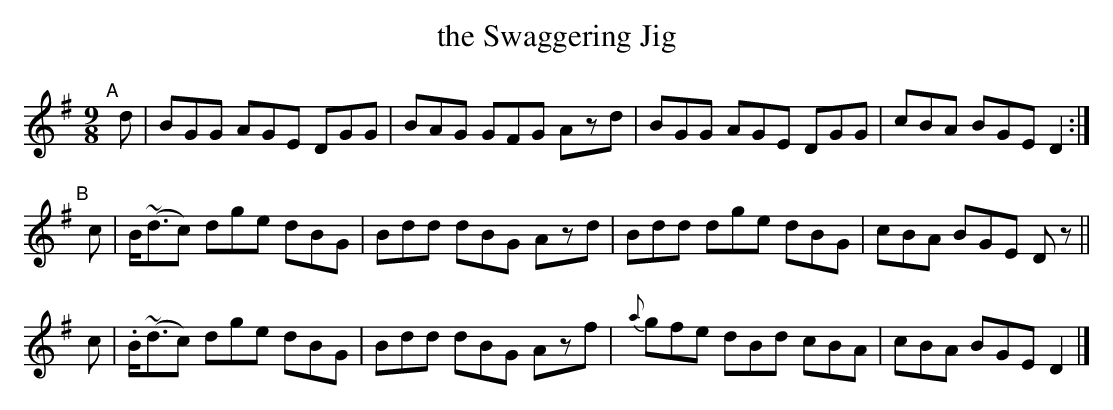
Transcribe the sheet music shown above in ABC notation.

X:1
T: the Swaggering Jig
M: 9/8
L: 1/8
K: G
"^A"[|]\
d | BGG AGE DGG | BAG GFG Azd | BGG AGE DGG | cBA BGE D2 :|
"^B"[|]\
c |  B/(~d3/2c) dge dBG | Bdd dBG Azd | Bdd dge dBG | cBA BGE Dz ||
c | .B/(~d3/2c) dge dBG | Bdd dBG Azf | {a}gfe dBd cBA | cBA BGE D2 |]
